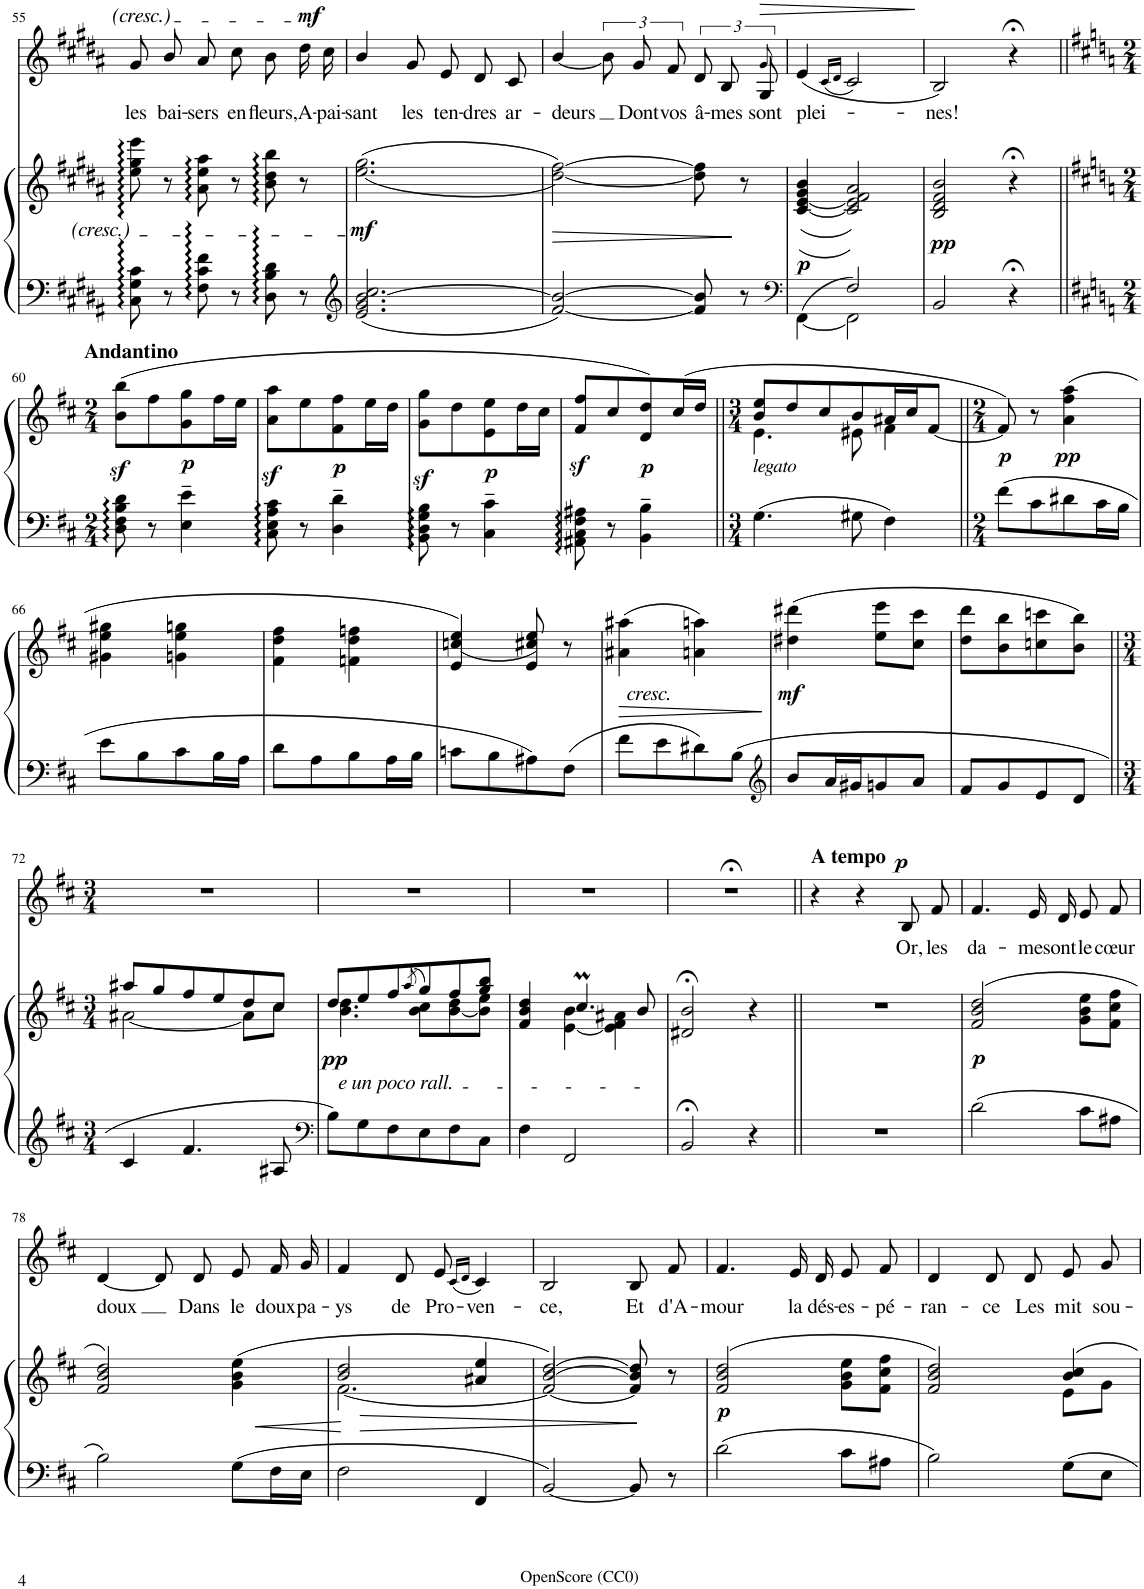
**kern	**kern	**dynam	**kern	**text	**dynam
*part2	*part2	*part2	*part1	*part1	*part1
*staff3	*staff2	*staff2/3	*staff1	*staff1	*staff1
*I"Piano	*	*	*I"Chant Voice	*	*
*I'Pno	*	*	*	*	*
!!LO:PB:g=z
*clefF4	*clefG2	*	*clefG2	*	*
*k[f#c#g#d#a#]	*k[f#c#g#d#a#]	*	*k[f#c#g#d#a#]	*	*
*M3/4	*M3/4	*	*M3/4	*	*
=55	=55	=55	=55	=55	=55
!	!	!	!	!LO:LY:b	!
8C#\ 8G#\ 8c#\	8ee\ 8gg#\ 8eee\	.	8g#/	les	.
!	!	!	!	!LO:LY:b	!
8r	8r	.	8b/	bai-	.
!	!	!	!	!LO:LY:b	!
8F#\ 8c#\ 8f#\	8a#\ 8ee\ 8aa#\	.	8a#/	-sers	.
!	!	!	!	!LO:LY:b	!
8r	8r	.	8cc#\	en	.
!	!	!	!	!LO:LY:b	!
8D#\ 8B\ 8d#\	8b\ 8dd#\ 8bb\	.	8b\	fleurs,	.
!	!	!	!	!LO:LY:b	!LO:DY:a
8r	8r	.	16dd#\	A-	mf
!	!	!	!	!LO:LY:b	!
.	.	.	16cc#\	-pai-	.
=56	=56	=56	=56	=56	=56
*clefG2	*	*	*	*	*
!	!	!LO:DY:b	!	!LO:LY:b	!
2.e/ 2.g#/ [2.b/ 2.cc#/	((<2.ee\ 2.gg#\	mf	4b/	-sant	.
!	!	!	!	!LO:LY:b	!
.	.	.	8g#/	les	.
!	!	!	!	!LO:LY:b	!
.	.	.	8e/	ten-	.
!	!	!	!	!LO:LY:b	!
.	.	.	8d#/	-dres	.
!	!	!	!	!LO:LY:b	!
.	.	.	8c#/	ar-	.
=57	=57	=57	=57	=57	=57
!	!	!LO:HP:b	!	!LO:LY:b	!
*	*	*	*^	*	*
[2f#/ 2b/_	[2dd#\ [2ff#\))	>	[<4b/	4ryy	-deurs	.
.	.	.	12b\]	4ryy	.	.
!	!	!	!	!	!LO:LY:b	!
.	.	.	12g#/	.	Dont	.
!	!	!	!	!	!LO:LY:b	!
.	.	.	12f#/	.	vos	.
!	!	!	!	!	!LO:LY:b	!
8f#/] 8b/]	8dd#\] 8ff#\]	.	12d#/	12ryy	â-	.
!	!	!	!	!	!LO:LY:b	!
.	.	.	12B/	12ryy	-mes	.
8r	8r	]	.	.	.	.
!	!	!	!	!	!LO:LY:b	!LO:HP:b
.	.	.	12G#/	12g#/	sont	>
*	*	*	*v	*v	*	*
=58	=58	=58	=58	=58	=58
*clefF4	*	*	*	*	*
*^	*	*	*^	*	*
!	!	!	!LO:DY:b	!	!	!LO:LY:b	!
*	*	*	*	*v	*v	*	*
4ryy	(>[4FF#\	(([4c#/ [<4e/ 4g#/ 4b/	p	(4e/	plei-	.
.	.	.	.	(16qc#/LL	.	.
.	.	.	.	16qd#/JJ	.	.
2F#/	2FF#\]	2c#/] 2e/] 2f#/ 2a#/))	.	2c#/)	.	.
*v	*v	*	*	*	*	*
.	.	.	.	.	]
=59	=59	=59	=59	=59	=59
!	!	!LO:DY:b	!	!LO:LY:b	!
2BB/	2B/ 2d#/ 2f#/ 2b/	pp	2B/)	-nes!	.
4r;<	4r;<	.	4r;<	.	.
!!LO:LB:g=z
=60||	=60||	=60||	=60||	=60||	=60||
*k[f#c#]	*k[f#c#]	*	*k[f#c#]	*	*
*M2/4	*M2/4	*	*M2/4	*	*
!	!	!	!LO:TX:a:B:t=Andantino	!	!
8D\ 8F#\ 8B\ 8d\	8b\z< 8bb\z<L	.	2r	.	.
8r	8ff#\	.	.	.	.
!	!	!LO:DY:b	!	!	!
4E\~ 4e\~	8g\ 8gg\	p	.	.	.
.	16ff#\L	.	.	.	.
.	16ee\JJ	.	.	.	.
=61	=61	=61	=61	=61	=61
8C#\ 8E\ 8A\ 8c#\	8a\z< 8aa\z<L	.	2r	.	.
8r	8ee\	.	.	.	.
!	!	!LO:DY:b	!	!	!
4D\~ 4d\~	8f#\ 8ff#\	p	.	.	.
.	16ee\L	.	.	.	.
.	16dd\JJ	.	.	.	.
=62	=62	=62	=62	=62	=62
8BB\ 8D\ 8G\ 8B\	8g\z< 8gg\z<L	.	2r	.	.
8r	8dd\	.	.	.	.
!	!	!LO:DY:b	!	!	!
4C#\~ 4c#\~	8e\ 8ee\	p	.	.	.
.	16dd\L	.	.	.	.
.	16cc#\JJ	.	.	.	.
=63	=63	=63	=63	=63	=63
8AA#X\ 8C#\ 8F#\ 8A#X\	8f#/z< 8ff#/z<L	.	2r	.	.
8r	8cc#/	.	.	.	.
!	!	!LO:DY:b	!	!	!
4BB\~ 4B\~	8d/ 8dd/)	p	.	.	.
.	(16cc#/L	.	.	.	.
.	16dd/JJ	.	.	.	.
=64||	=64||	=64||	=64||	=64||	=64||
*M3/4	*M3/4	*	*M3/4	*	*
*	*^	*	*	*	*
!	!LO:TX:b:i:t=legato	!	!	!	!	!
4.G\	8b/ 8ee/L	4.e\	.	2.r	.	.
.	8dd/	.	.	.	.	.
.	8cc#/	.	.	.	.	.
8G#X\	8b/	8e#X\	.	.	.	.
4F#\	16a#X/L	4f#\	.	.	.	.
.	16cc#/J	.	.	.	.	.
.	[<8f#/J	.	.	.	.	.
*	*v	*v	*	*	*	*
=65||	=65||	=65||	=65||	=65||	=65||
*M2/4	*M2/4	*	*M2/4	*	*
!	!	!LO:DY:b	!	!	!
8f#\L	8f#/])	p	2r	.	.
8c#\	8r	.	.	.	.
!	!	!LO:DY:b	!	!	!
8d#X\	(4a\ 4ff#\ 4aa\	pp	.	.	.
16c#\L	.	.	.	.	.
16B\JJ	.	.	.	.	.
!!LO:LB:g=z
=66	=66	=66	=66	=66	=66
8e\L	4g#X\ 4ee\ 4gg#X\	.	2r	.	.
8B\	.	.	.	.	.
8c#\	4gn\ 4ee\ 4ggn\	.	.	.	.
16B\L	.	.	.	.	.
16A\JJ	.	.	.	.	.
=67	=67	=67	=67	=67	=67
8d\L	4f#\ 4dd\ 4ff#\	.	2r	.	.
8A\	.	.	.	.	.
8B\	4fn\ 4dd\ 4ffn\	.	.	.	.
16A\L	.	.	.	.	.
16B\JJ	.	.	.	.	.
=68	=68	=68	=68	=68	=68
8cn\L	(4e/ 4ccn/ 4ee/)	.	2r	.	.
8B\	.	.	.	.	.
8A#X\	8e/ 8cc#X/ 8ee/)	.	.	.	.
8F#\J	8r	.	.	.	.
=69	=69	=69	=69	=69	=69
!	!LO:TX:b:i:t=cresc.	!	!	!	!
8f#\L	(4a#X\ 4aa#X\	.	2r	.	.
8e\	.	.	.	.	.
8d#X\	4an\ 4aan\)	.	.	.	.
8B\J	.	.	.	.	.
=70	=70	=70	=70	=70	=70
*clefG2	*	*	*	*	*
!	!	!LO:DY:b	!	!	!
8b/L	(4dd#X\ 4ddd#X\	mf	2r	.	.
16a/L	.	.	.	.	.
16g#X/J	.	.	.	.	.
8gn/	8ee\ 8eee\L	.	.	.	.
8a/J	8cc#\ 8ccc#\J	.	.	.	.
=71	=71	=71	=71	=71	=71
8f#/L	8dd\ 8ddd\L	.	2r	.	.
8g/	8b\ 8bb\	.	.	.	.
8e/	8ccn\ 8cccn\	.	.	.	.
8d/J	8b\ 8bb\J)	.	.	.	.
!!LO:LB:g=z
=72||	=72||	=72||	=72||	=72||	=72||
*M3/4	*M3/4	*	*M3/4	*	*
*	*^	*	*	*	*
4c#/	8aa#X/L	[2a#X\	.	2.r	.	.
.	8gg/	.	.	.	.	.
4.f#/	8ff#/	.	.	.	.	.
.	8ee/	.	.	.	.	.
.	8dd/	8a#\L]	.	.	.	.
8A#X/	8cc#/J	8cc#\J	.	.	.	.
=73	=73	=73	=73	=73	=73	=73
*clefF4	*	*	*	*	*	*
!	!	!	!LO:DY:b	!	!	!
8B\L	8dd/L	4.b\ 4.dd\	pp	2.r	.	.
!LO:TX:a:t=e un poco rall.	!	!	!	!	!	!
8G\	8ee/	.	.	.	.	.
8F#\	8ff#/	.	.	.	.	.
.	(8qaa/	.	.	.	.	.
8E\	8gg/)	8b\ 8cc#\L	.	.	.	.
8F#\	8ff#/	[8b\ 8dd\	.	.	.	.
8C#\J	8gg/ 8bb/J	8b\] 8ee\J	.	.	.	.
=74	=74	=74	=74	=74	=74	=74
4F#\	4f#/ 4b/ 4dd/	4ryy	.	2.r	.	.
2FF#/	4.cc#m/	[4e\ 4b\	.	.	.	.
.	.	4e\] 4f#\ 4a#X\	.	.	.	.
.	8b/	.	.	.	.	.
*	*v	*v	*	*	*	*
=75	=75	=75	=75	=75	=75
2BB;</	2d#X/;< 2b/;<	.	2.r;<	.	.
4r	4r	.	.	.	.
=76||	=76||	=76||	=76||	=76||	=76||
!	!	!	!LO:TX:a:B:t=A tempo	!	!
2.r	2.r	.	4r	.	.
.	.	.	4r	.	.
!	!	!	!	!LO:LY:b	!LO:DY:a
.	.	.	8B/	Or,	p
!	!	!	!	!LO:LY:b	!
.	.	.	8f#/	les	.
=77	=77	=77	=77	=77	=77
!	!	!LO:DY:b	!	!LO:LY:b	!
2d\	(2f#/ 2b/ 2dd/	p	4.f#/	da-	.
!	!	!	!	!LO:LY:b	!
.	.	.	16e/	-mes	.
!	!	!	!	!LO:LY:b	!
.	.	.	16d/	ont	.
!	!	!	!	!LO:LY:b	!
8c#\L	8g\ 8b\ 8ee\L	.	8e/	le	.
!	!	!	!	!LO:LY:b	!
8A#X\J	8f#\ 8cc#\ 8ff#\J	.	8f#/	cœur	.
!!LO:LB:g=z
=78	=78	=78	=78	=78	=78
!	!	!	!	!LO:LY:b	!
2B\	2f#/ 2b/ 2dd/)	.	[4d/	doux	.
.	.	.	8d/]	.	.
!	!	!	!	!LO:LY:b	!
.	.	.	8d/	Dans	.
!	!	!LO:HP:b	!	!LO:LY:b	!
8G\L	(4g\ 4b\ 4ee\	<	8e/	le	.
!	!	!	!	!LO:LY:b	!
16F#\L	.	.	16f#/	doux	.
!	!	!	!	!LO:LY:b	!
16E\JJ	.	.	16g/	pa-	.
.	.	[	.	.	.
=79	=79	=79	=79	=79	=79
!	!	!LO:HP:b	!	!LO:LY:b	!
*	*^	*	*	*	*
2F#\	2b/ 2dd/	[2.f#\	>	4f#/	-ys	.
!	!	!	!	!	!LO:LY:b	!
.	.	.	.	8d/	de	.
!	!	!	!	!	!LO:LY:b	!
.	.	.	.	8e/	Pro-	.
.	.	.	.	(16qc#/LL	.	.
.	.	.	.	16qd/JJ	.	.
!	!	!	!	!	!LO:LY:b	!
4FF#/	4a#X/ 4ee/	.	.	4c#/)	-ven-	.
=80	=80	=80	=80	=80	=80	=80
!	!	!	!	!	!LO:LY:b	!
[2BB/	[2b/ [2dd/)	2f#/_	.	2B/	-ce,	.
!	!	!	!	!	!LO:LY:b	!
8BB/]	8b/] 8dd/]	8f#/]	]	8B/	Et	.
!	!	!	!	!	!LO:LY:b	!
8r	8r	8ryy	.	8f#/	d'A-	.
=81	=81	=81	=81	=81	=81	=81
!	!	!	!LO:DY:b	!	!LO:LY:b	!
*	*v	*v	*	*	*	*
2d\	(2f#/ 2b/ 2dd/	p	4.f#/	-mour	.
!	!	!	!	!LO:LY:b	!
.	.	.	16e/	la	.
!	!	!	!	!LO:LY:b	!
.	.	.	16d/	dés-	.
!	!	!	!	!LO:LY:b	!
8c#\L	8g\ 8b\ 8ee\L	.	8e/	-es-	.
!	!	!	!	!LO:LY:b	!
8A#X\J	8f#\ 8cc#\ 8ff#\J	.	8f#/	-pé-	.
=82	=82	=82	=82	=82	=82
*	*^	*	*	*	*
!	!	!	!	!	!LO:LY:b	!
2B\	2f#/ 2b/ 2dd/)	2ryy	.	4d/	-ran-	.
!	!	!	!	!	!LO:LY:b	!
.	.	.	.	8d/	-ce	.
!	!	!	!	!	!LO:LY:b	!
.	.	.	.	8d/	Les	.
!	!	!	!	!	!LO:LY:b	!
8G\L	4b/ 4cc#/	8e\L	.	8e/	mit	.
!	!	!	!	!	!LO:LY:b	!
8E\J	.	8g\J	.	8g/	sou-	.
*	*v	*v	*	*	*	*
=	=	=	=	=	=
*-	*-	*-	*-	*-	*-
